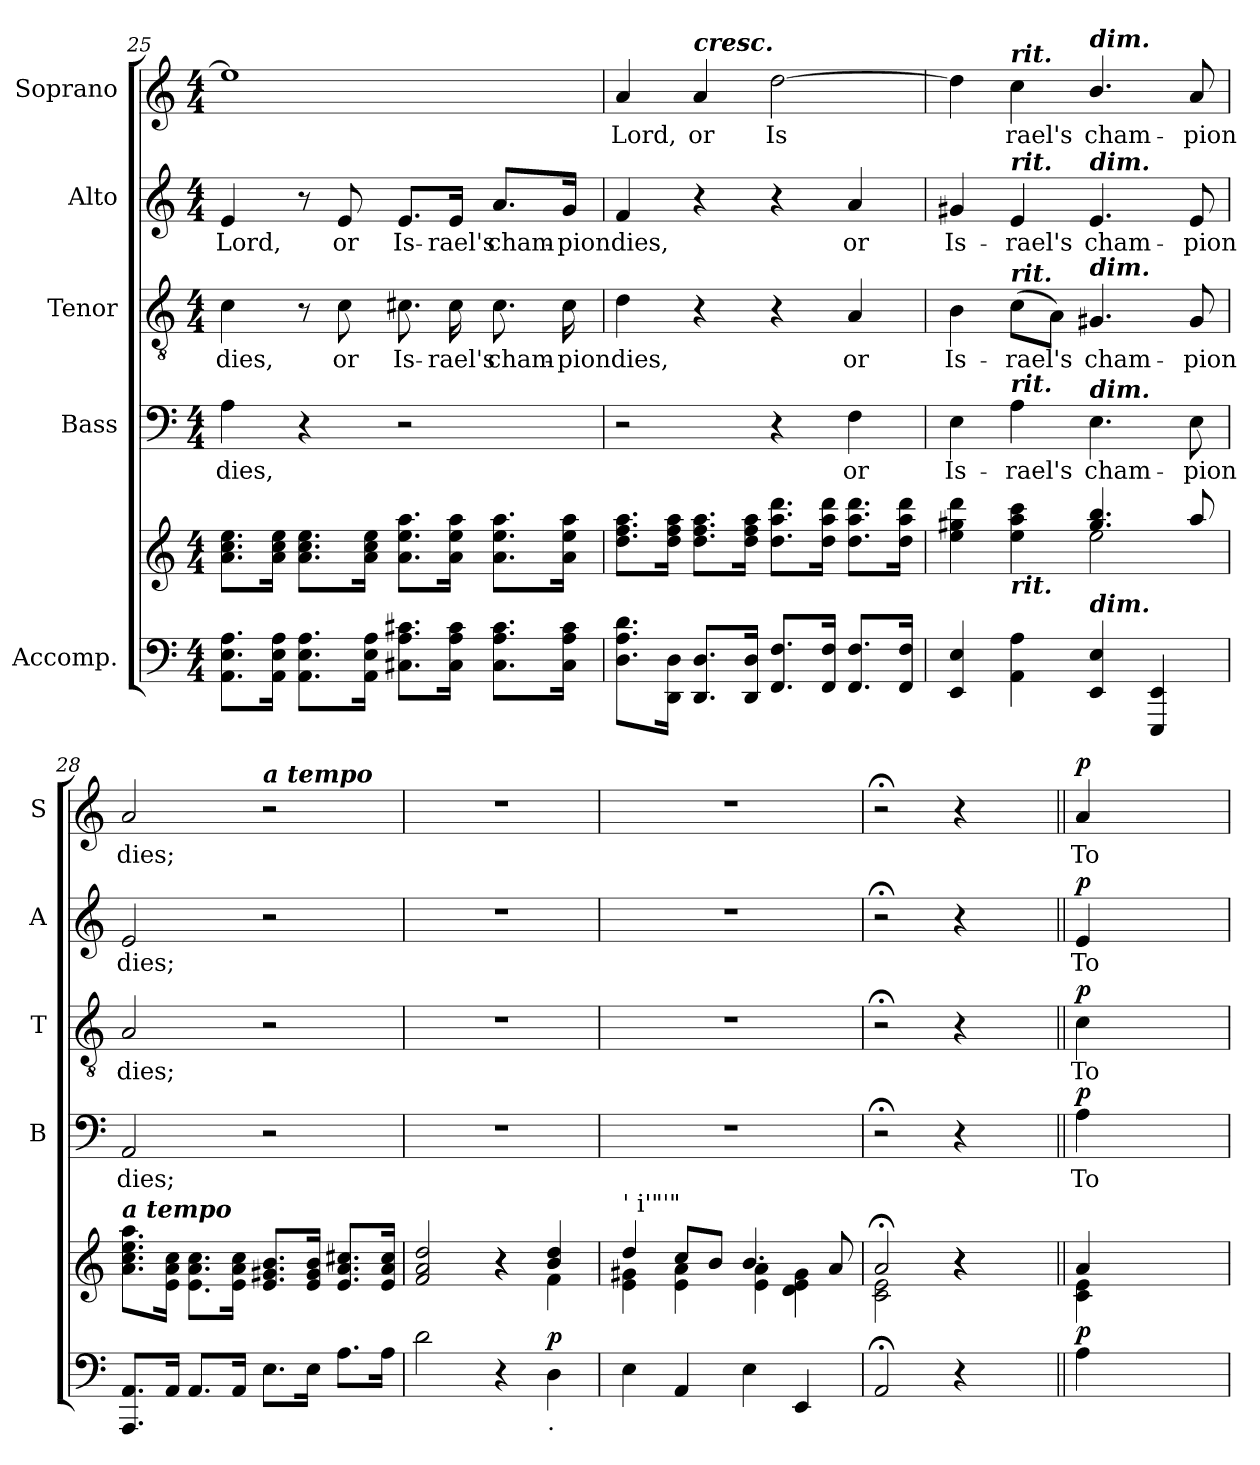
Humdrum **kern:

**kern	**kern	**dynam	**kern	**text	**dynam	**kern	**text	**dynam	**kern	**text	**dynam	**kern	**text	**dynam
*part5	*part5	*part5	*part4	*part4	*part4	*part3	*part3	*part3	*part2	*part2	*part2	*part1	*part1	*part1
*staff6	*staff5	*staff5/6	*staff4	*staff4	*staff4	*staff3	*staff3	*staff3	*staff2	*staff2	*staff2	*staff1	*staff1	*staff1
*I"Accomp.	*	*	*I"Bass	*	*	*I"Tenor	*	*	*I"Alto	*	*	*I"Soprano	*	*
*	*	*	*I'B	*	*	*I'T	*	*	*I'A	*	*	*I'S	*	*
*clefF4	*clefG2	*	*clefF4	*	*	*clefGv2	*	*	*clefG2	*	*	*clefG2	*	*
*k[]	*k[]	*	*k[]	*	*	*k[]	*	*	*k[]	*	*	*k[]	*	*
*C:	*C:	*	*C:	*	*	*C:	*	*	*C:	*	*	*C:	*	*
*M4/4	*M4/4	*	*M4/4	*	*	*M4/4	*	*	*M4/4	*	*	*M4/4	*	*
=25	=25	=25	=25	=25	=25	=25	=25	=25	=25	=25	=25	=25	=25	=25
!	!	!	!	!LO:LY:b	!	!	!LO:LY:b	!	!	!LO:LY:b	!	!	!	!
8.AA\ 8.E\ 8.A\L	8.a\ 8.cc\ 8.ee\L	.	4A\	dies,	.	4c\	dies,	.	4e/	Lord,	.	1ee]	.	.
16AA\ 16E\ 16A\Jk	16a\ 16cc\ 16ee\Jk	.	.	.	.	.	.	.	.	.	.	.	.	.
8.AA\ 8.E\ 8.A\L	8.a\ 8.cc\ 8.ee\L	.	4r	.	.	8r	.	.	8r	.	.	.	.	.
!	!	!	!	!	!	!	!LO:LY:b	!	!	!LO:LY:b	!	!	!	!
.	.	.	.	.	.	8c\	or	.	8e/	or	.	.	.	.
16AA\ 16E\ 16A\Jk	16a\ 16cc\ 16ee\Jk	.	.	.	.	.	.	.	.	.	.	.	.	.
!	!	!	!	!	!	!	!LO:LY:b	!	!	!LO:LY:b	!	!	!	!
8.C#X\ 8.A\ 8.c#X\L	8.a\ 8.ee\ 8.aa\L	.	2r	.	.	8.c#X\	Is-	.	8.e/L	Is-	.	.	.	.
!	!	!	!	!	!	!	!LO:LY:b	!	!	!LO:LY:b	!	!	!	!
16C#\ 16A\ 16c#\Jk	16a\ 16ee\ 16aa\Jk	.	.	.	.	16c#\	-rael's	.	16e/Jk	-rael's	.	.	.	.
!	!	!	!	!	!	!	!LO:LY:b	!	!	!LO:LY:b	!	!	!	!
8.C#\ 8.A\ 8.c#\L	8.a\ 8.ee\ 8.aa\L	.	.	.	.	8.c#\	cham-	.	8.a/L	cham-	.	.	.	.
!	!	!	!	!	!	!	!LO:LY:b	!	!	!LO:LY:b	!	!	!	!
16C#\ 16A\ 16c#\Jk	16a\ 16ee\ 16aa\Jk	.	.	.	.	16c#\	-pion	.	16g/Jk	-pion	.	.	.	.
=26	=26	=26	=26	=26	=26	=26	=26	=26	=26	=26	=26	=26	=26	=26
!	!	!	!	!	!	!	!LO:LY:b	!	!	!LO:LY:b	!	!	!LO:LY:b	!
8.D\ 8.A\ 8.d\L	8.dd\ 8.ff\ 8.aa\L	.	2r	.	.	4d\	dies,	.	4f/	dies,	.	4a/	Lord,	.
16DD\ 16D\Jk	16dd\ 16ff\ 16aa\Jk	.	.	.	.	.	.	.	.	.	.	.	.	.
!	!	!	!	!	!	!	!	!	!	!	!	!LO:TX:a:Bi:t=cresc.	!	!
!	!	!	!	!	!	!	!	!	!	!	!	!	!LO:LY:b	!
8.DD/ 8.D/L	8.dd\ 8.ff\ 8.aa\L	.	.	.	.	4r	.	.	4r	.	.	4a/	or	.
16DD/ 16D/Jk	16dd\ 16ff\ 16aa\Jk	.	.	.	.	.	.	.	.	.	.	.	.	.
!	!	!	!	!	!	!	!	!	!	!	!	!	!LO:LY:b	!
8.FF/ 8.F/L	8.dd\ 8.aa\ 8.ddd\L	.	4r	.	.	4r	.	.	4r	.	.	[2dd\	Is­	.
16FF/ 16F/Jk	16dd\ 16aa\ 16ddd\Jk	.	.	.	.	.	.	.	.	.	.	.	.	.
!	!	!	!	!LO:LY:b	!	!	!LO:LY:b	!	!	!LO:LY:b	!	!	!	!
8.FF/ 8.F/L	8.dd\ 8.aa\ 8.ddd\L	.	4F\	or	.	4A/	or	.	4a/	or	.	.	.	.
16FF/ 16F/Jk	16dd\ 16aa\ 16ddd\Jk	.	.	.	.	.	.	.	.	.	.	.	.	.
!!LO:LB:g=z
=27	=27	=27	=27	=27	=27	=27	=27	=27	=27	=27	=27	=27	=27	=27
*	*^	*	*	*	*	*	*	*	*	*	*	*	*	*
*	*	*^	*	*	*	*	*	*	*	*	*	*	*	*	*
!	!	!	!	!	!	!LO:LY:b	!	!	!LO:LY:b	!	!	!LO:LY:b	!	!	!	!
4EE/ 4E/	4ee\ 4gg#X\ 4ddd\	2ryy	1ryy	.	4E\	Is-	.	4B\	Is-	.	4g#X/	Is-	.	4dd\]	.	.
!	!	!	!	!	!	!	!	!	!	!	!	!	!	!LO:TX:a:Bi:t=rit.	!	!
!	!	!	!	!	!	!	!	!	!	!	!LO:TX:a:Bi:t=rit.	!	!	!	!	!
!	!	!	!	!	!	!	!	!LO:TX:a:Bi:t=rit.	!	!	!	!	!	!	!	!
!	!	!	!	!	!LO:TX:a:Bi:t=rit.	!	!	!	!	!	!	!	!	!	!	!
!	!LO:TX:b:Bi:t=rit.	!	!	!	!	!	!	!	!	!	!	!	!	!	!	!
!	!	!	!	!	!	!LO:LY:b	!	!	!LO:LY:b	!	!	!LO:LY:b	!	!	!LO:LY:b	!
4AA\ 4A\	4ee\ 4aa\ 4ccc\	.	.	.	4A\	-rael's	.	(>8c\L	-rael's	.	4e/	-rael's	.	4cc\	rael's	.
.	.	.	.	.	.	.	.	8A\J)	.	.	.	.	.	.	.	.
!	!	!	!	!	!	!	!	!	!	!	!	!	!	!LO:TX:a:Bi:t=dim.	!	!
!	!	!	!	!	!	!	!	!	!	!	!LO:TX:a:Bi:t=dim.	!	!	!	!	!
!	!	!	!	!	!	!	!	!LO:TX:a:Bi:t=dim.	!	!	!	!	!	!	!	!
!	!	!	!	!	!LO:TX:a:Bi:t=dim.	!	!	!	!	!	!	!	!	!	!	!
!LO:TX:a:Bi:t=dim.	!	!	!	!	!	!	!	!	!	!	!	!	!	!	!	!
!	!	!	!	!	!	!LO:LY:b	!	!	!LO:LY:b	!	!	!LO:LY:b	!	!	!LO:LY:b	!
4EE/ 4E/	4.gg#/ 4.bb/	2ee\	.	.	4.E\	cham-	.	4.G#X/	cham-	.	4.e/	cham-	.	4.b/	cham-	.
4EEE/ 4EE/	.	.	.	.	.	.	.	.	.	.	.	.	.	.	.	.
!	!	!	!	!	!	!LO:LY:b	!	!	!LO:LY:b	!	!	!LO:LY:b	!	!	!LO:LY:b	!
.	8aa/	.	.	.	8E\	-pion	.	8G#/	-pion	.	8e/	-pion	.	8a/	-pion	.
=28	=28	=28	=28	=28	=28	=28	=28	=28	=28	=28	=28	=28	=28	=28	=28	=28
!	!LO:TX:a:Bi:t=a tempo	!	!	!	!	!	!	!	!	!	!	!	!	!	!	!
!	!	!	!	!	!	!LO:LY:b	!	!	!LO:LY:b	!	!	!LO:LY:b	!	!	!LO:LY:b	!
8.AAA/ 8.AA/L	8.a\ 8.cc\ 8.ee\ 8.aa\L	2ryy	1ryy	.	2AA/	dies;	.	2A/	dies;	.	2e/	dies;	.	2a/	dies;	.
16AA/Jk	16e\ 16a\ 16cc\Jk	.	.	.	.	.	.	.	.	.	.	.	.	.	.	.
8.AA/L	8.e\ 8.a\ 8.cc\L	.	.	.	.	.	.	.	.	.	.	.	.	.	.	.
16AA/Jk	16e\ 16a\ 16cc\Jk	.	.	.	.	.	.	.	.	.	.	.	.	.	.	.
!	!	!	!	!	!	!	!	!	!	!	!	!	!	!LO:TX:a:Bi:t=a tempo	!	!
8.E\L	8.e/ 8.g#X/ 8.b/L	2ryy	.	.	2r	.	.	2r	.	.	2r	.	.	2r	.	.
16E\Jk	16e/ 16g#/ 16b/Jk	.	.	.	.	.	.	.	.	.	.	.	.	.	.	.
8.A\L	8.e/ 8.a/ 8.cc#X/L	.	.	.	.	.	.	.	.	.	.	.	.	.	.	.
16A\Jk	16e/ 16a/ 16cc#/Jk	.	.	.	.	.	.	.	.	.	.	.	.	.	.	.
=29	=29	=29	=29	=29	=29	=29	=29	=29	=29	=29	=29	=29	=29	=29	=29	=29
2d\	2f/ 2a/ 2dd/	2ryy	1ryy	.	1r	.	.	1r	.	.	1r	.	.	1r	.	.
4r	4r	4r	.	.	.	.	.	.	.	.	.	.	.	.	.	.
!LO:TX:b:t=.	!	!	!	!	!	!	!	!	!	!	!	!	!	!	!	!
!	!	!	!	!LO:DY:a=2	!	!	!	!	!	!	!	!	!	!	!	!
4D\	4b/ 4dd/	4f\	.	p	.	.	.	.	.	.	.	.	.	.	.	.
=30	=30	=30	=30	=30	=30	=30	=30	=30	=30	=30	=30	=30	=30	=30	=30	=30
!	!LO:TX:a:t=' i'"'"	!	!	!	!	!	!	!	!	!	!	!	!	!	!	!
4E\	4dd/	1ryy	4e\ 4g#X\	.	1r	.	.	1r	.	.	1r	.	.	1r	.	.
4AA/	8cc/L	.	4e\ 4a\	.	.	.	.	.	.	.	.	.	.	.	.	.
.	8b/J	.	.	.	.	.	.	.	.	.	.	.	.	.	.	.
4E\	4.b/	.	4e\ 4a\	.	.	.	.	.	.	.	.	.	.	.	.	.
4EE/	.	.	4d\ 4e\ 4g#\	.	.	.	.	.	.	.	.	.	.	.	.	.
.	8a/	.	.	.	.	.	.	.	.	.	.	.	.	.	.	.
=31	=31	=31	=31	=31	=31	=31	=31	=31	=31	=31	=31	=31	=31	=31	=31	=31
2AA;</	2a;</	1ryy	2c\ 2e\	.	2r;<	.	.	2r;<	.	.	2r;<	.	.	2r;<	.	.
4r	4r	.	4r	.	4r	.	.	4r	.	.	4r	.	.	4r	.	.
4ryy	4ryy	.	4ryy	.	4ryy	.	.	4ryy	.	.	4ryy	.	.	4ryy	.	.
=32||	=32||	=32||	=32||	=32||	=32||	=32||	=32||	=32||	=32||	=32||	=32||	=32||	=32||	=32||	=32||	=32||
!	!	!	!	!LO:DY:b	!	!LO:LY:b	!LO:DY:b	!	!LO:LY:b	!LO:DY:b	!	!LO:LY:b	!LO:DY:b	!	!LO:LY:b	!LO:DY:b
4A\	4a/	1ryy	4c\ 4e\	p	4A\	To	p	4c\	To	p	4e/	To	p	4a/	To	p
2.ryy	2.ryy	.	2.ryy	.	2.ryy	.	.	2.ryy	.	.	2.ryy	.	.	2.ryy	.	.
*	*v	*v	*v	*	*	*	*	*	*	*	*	*	*	*	*	*
=	=	=	=	=	=	=	=	=	=	=	=	=	=	=
*-	*-	*-	*-	*-	*-	*-	*-	*-	*-	*-	*-	*-	*-	*-
